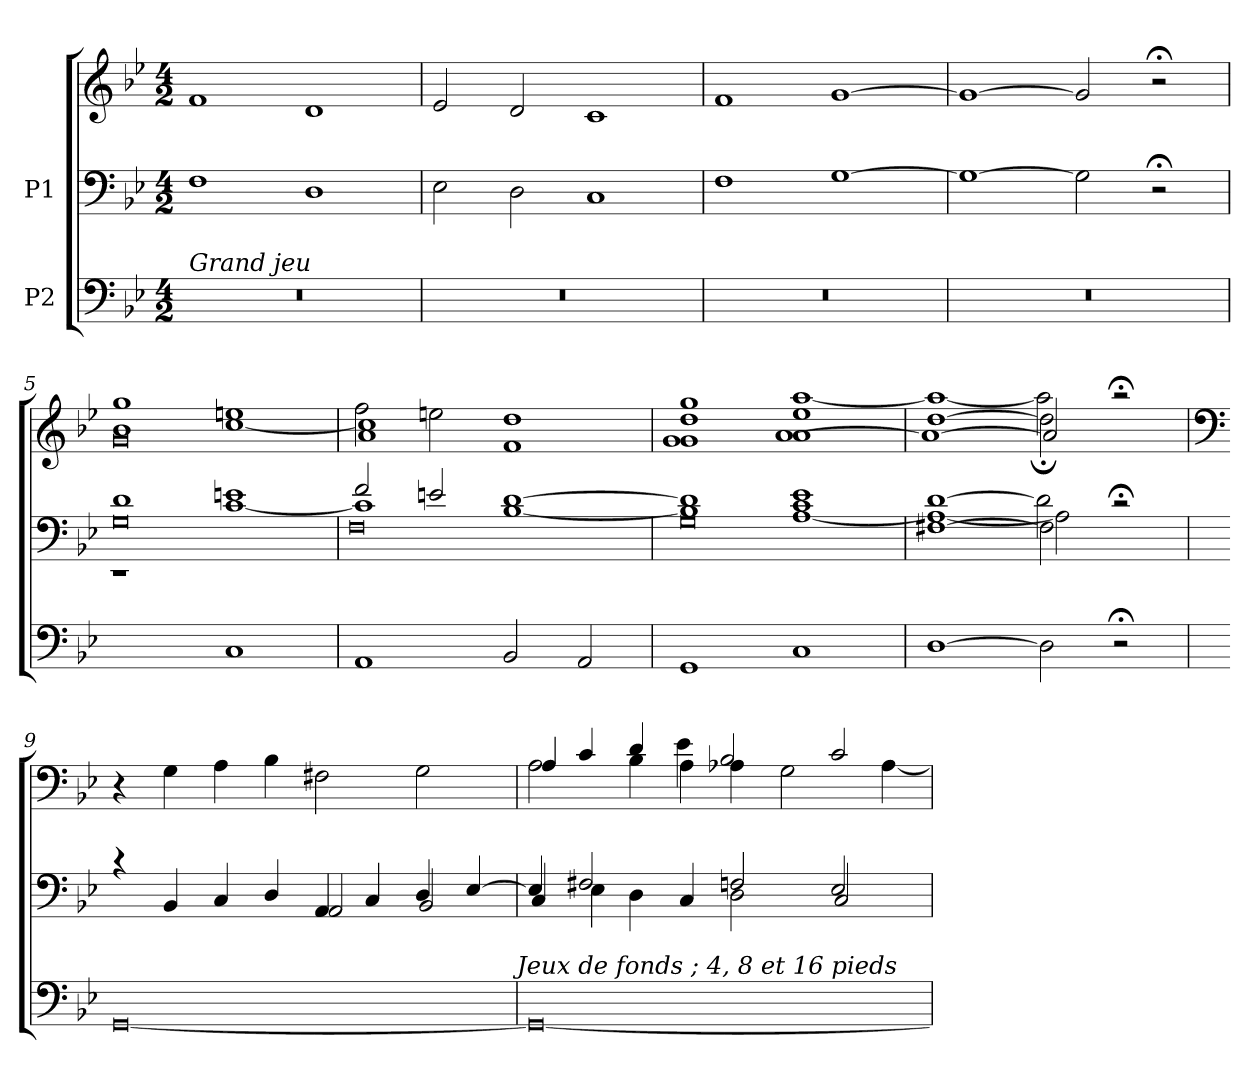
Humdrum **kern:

**kern	**kern	**kern
*part2	*part1	*part1
*staff3	*staff2	*staff1
*I"P2	*I"P1	*
*clefF4	*clefF4	*clefG2
*k[b-e-]	*k[b-e-]	*k[b-e-]
*B-:	*B-:	*B-:
*M4/2	*M4/2	*M4/2
=1	=1	=1
*	*^	*^
*	*	*^	*	*^
!LO:TX:a:i:t=Grand jeu	!	!	!	!	!	!
0r	1F	0ryy	0ryy	1f	0ryy	0ryy
.	1D	.	.	1d	.	.
=2	=2	=2	=2	=2	=2	=2
0r	2E-\	0ryy	0ryy	2e-/	0ryy	0ryy
.	2D\	.	.	2d/	.	.
.	1C	.	.	1c	.	.
=3	=3	=3	=3	=3	=3	=3
0r	1F	0ryy	0ryy	1f	0ryy	0ryy
.	[>1G	.	.	[<1g	.	.
=4	=4	=4	=4	=4	=4	=4
0r	1G_	0ryy	0ryy	1g_	0ryy	0ryy
.	2G\]	.	.	2g/]	.	.
.	2r;<	.	.	2r;<	.	.
=5	=5	=5	=5	=5	=5	=5
1ryy	1d	1rEE	0G	1b- 1gg	1ryy	0g
1C	1en	[<1c	.	1een	[<1cc	.
=6	=6	=6	=6	=6	=6	=6
1AA	2f/	1c]	0F	2ff\	1cc]	1a
.	2en/	.	.	2een\	.	.
2BB-/	[>1d	[>1B-	.	1f 1dd	1ryy	1ryy
2AA/	.	.	.	.	.	.
=7	=7	=7	=7	=7	=7	=7
1GG	1d]	1B-]	0G	1g 1dd 1gg	1ryy	1g
1C	1c 1e-i	[>1A	.	1a 1ee-i	[>1aa	[<1a
=8	=8	=8	=8	=8	=8	=8
[>1D	[<1F#X	1A_	[>1d	[<1dd	1aa_	1a_
2D\]	2F#\]	2A\]	2d\]	2dd\]	2aa;<\]	2a/]
2r;	2r;<c	2ryy	2ryy	2r;aa	2ryy	2ryy
!!LO:LB:g=z	!!	!!
=9	=9	=9	=9	=9	=9	=9
*	*	*	*	*clefF4	*	*
[<0GG	4rc	1ryy	0ryy	0ryy	0ryy	4r
.	4BB-/	.	.	.	.	4G\
.	4C/	.	.	.	.	4A\
.	4D/	.	.	.	.	4B-\
.	4AA/	2AA/	.	.	.	2F#X\
.	4C/	.	.	.	.	.
.	4D/	2BB-/	.	.	.	2G\
.	[>4E-/	.	.	.	.	.
!LO:TX:a:i:t=Jeux de fonds ; 4, 8 et 16 pieds	!	!	!	!	!	!
=10	=10	=10	=10	=10	=10	=10
0GG_	4E-/]	4C/	0ryy	0ryy	2A\	4A/
.	2F#X/	4E-\	.	.	.	4c/
.	.	4D\	.	.	4B-\	4d/
.	4ryy	4C/	.	.	4A\	4e-\
.	2Fn/	2D\	.	.	4A-X\	2B-/
.	.	.	.	.	2G\	.
.	2E-/	2C/	.	.	.	2c/
.	.	.	.	.	[<4A-\	.
*	*v	*v	*v	*	*	*
*	*	*v	*v	*v
=	=	=
*-	*-	*-
